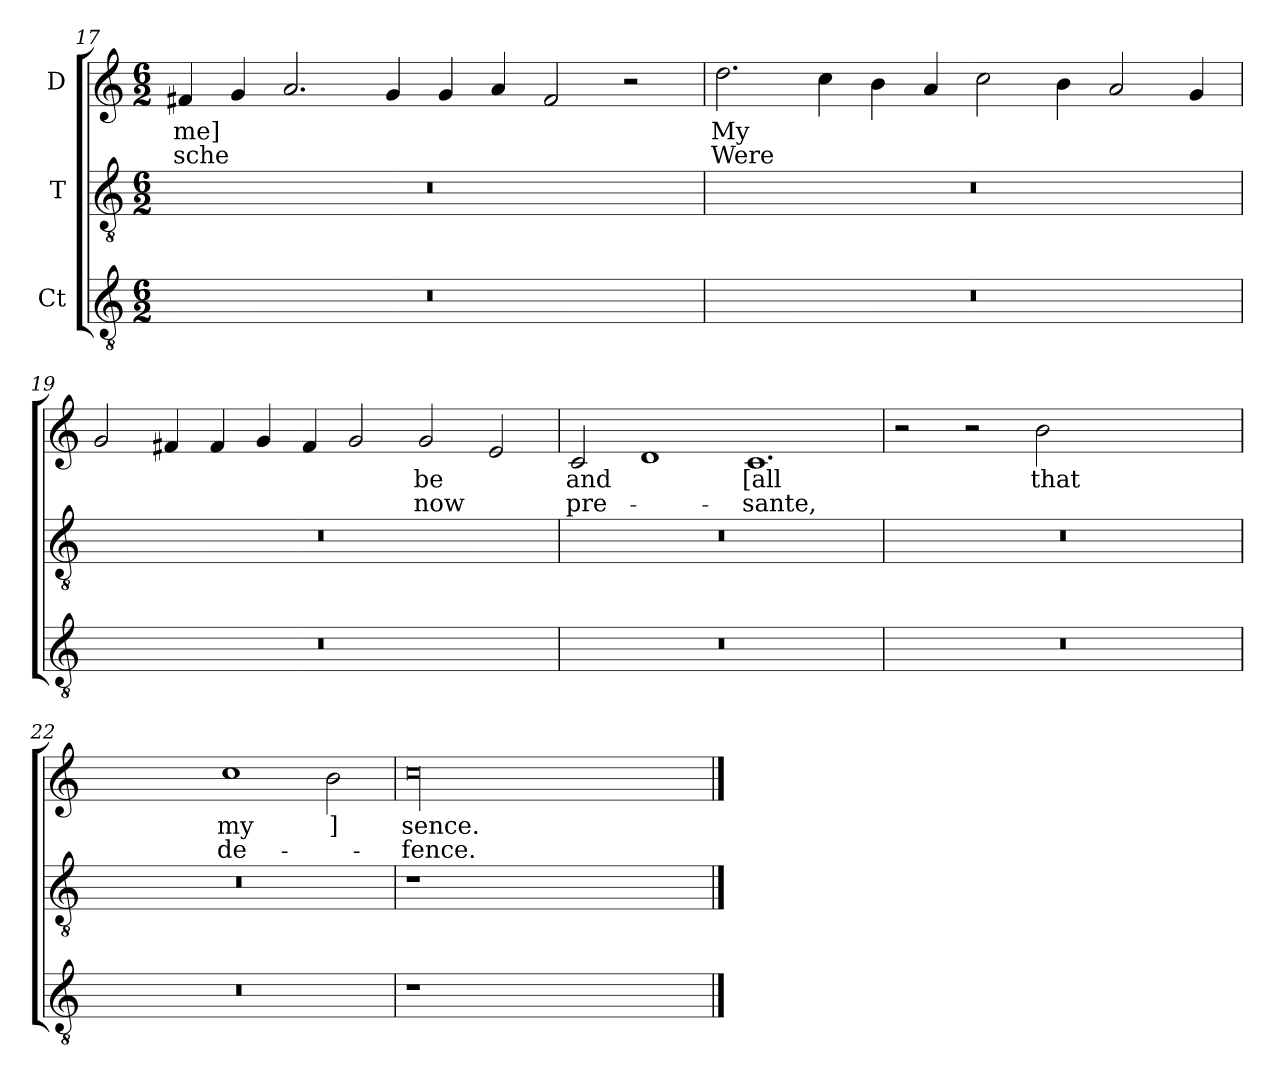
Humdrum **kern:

**kern	**kern	**kern	**text	**text
*part3	*part2	*part1	*part1	*part1
*staff3	*staff2	*staff1	*staff1	*staff1
*I"Ct	*I"T	*I"D	*	*
*clefGv2	*clefGv2	*clefG2	*	*
*ITrd7c12	*ITrd7c12	*ITrd7c12	*	*
*k[]	*k[]	*k[]	*	*
*C:	*C:	*C:	*	*
*M6/2	*M6/2	*M6/2	*	*
=17	=17	=17	=17	=17
!LO:N:vis=1	!LO:N:vis=1	!	!	!
!	!	!	!LO:LY:b:color=#000000	!LO:LY:b:color=#000000
0.r	0.r	4F#Xi/	me]	sche
.	.	4Gi/	.	.
.	.	2.Ai/	.	.
.	.	4Gi/	.	.
.	.	4Gi/	.	.
.	.	4Ai/	.	.
.	.	2F#i/	.	.
.	.	2r	.	.
=18	=18	=18	=18	=18
!LO:N:vis=1	!LO:N:vis=1	!	!	!
!	!	!	!LO:LY:b:color=#000000	!LO:LY:b:color=#000000
0.r	0.r	2.di\	My	Were
.	.	4ci\	.	.
.	.	4Bi\	.	.
.	.	4Ai/	.	.
.	.	2ci\	.	.
.	.	4Bi\	.	.
.	.	2Ai/	.	.
.	.	4Gi/	.	.
!!LO:LB:g=z
=19	=19	=19	=19	=19
!LO:N:vis=1	!LO:N:vis=1	!	!	!
0.r	0.r	2Gi/	.	.
.	.	4F#Xi/	.	.
.	.	4F#i/	.	.
.	.	4Gi/	.	.
.	.	4F#i/	.	.
.	.	2Gi/	.	.
!	!	!	!LO:LY:b:color=#000000	!LO:LY:b:color=#000000
.	.	2Gi/	be	now
.	.	2Ei/	.	.
=20	=20	=20	=20	=20
!LO:N:vis=1	!LO:N:vis=1	!	!	!
!	!	!	!LO:LY:b:color=#000000	!LO:LY:b:color=#000000
0.r	0.r	2Ci/	and	pre-
.	.	1Di/	.	.
!	!	!	!LO:LY:b:color=#000000	!LO:LY:b:color=#000000
.	.	1.Ci/	[all	-sante,
=21	=21	=21	=21	=21
!LO:N:vis=1	!LO:N:vis=1	!	!	!
0.r	0.r	2r	.	.
.	.	2r	.	.
!	!	!	!LO:LY:b:color=#000000	!
.	.	2Bi\	that	.
.	.	1.ryy	.	.
=22	=22	=22	=22	=22
!LO:N:vis=1	!LO:N:vis=1	!	!	!
0.r	0.r	1.ryy	.	.
!	!	!	!LO:LY:b:color=#000000	!LO:LY:b:color=#000000
.	.	1ci\	my	de-
!	!	!	!LO:LY:b:color=#000000	!
.	.	2Bi\	]	.
=23	=23	=23	=23	=23
!LO:N:vis=1	!LO:N:vis=1	!	!	!
!	!	!	!LO:LY:b:color=#000000	!LO:LY:b:color=#000000
0.r	0.r	00ci\	sence.	-fence.
1ryy	1ryy	.	.	.
==	==	==	==	==
*-	*-	*-	*-	*-
